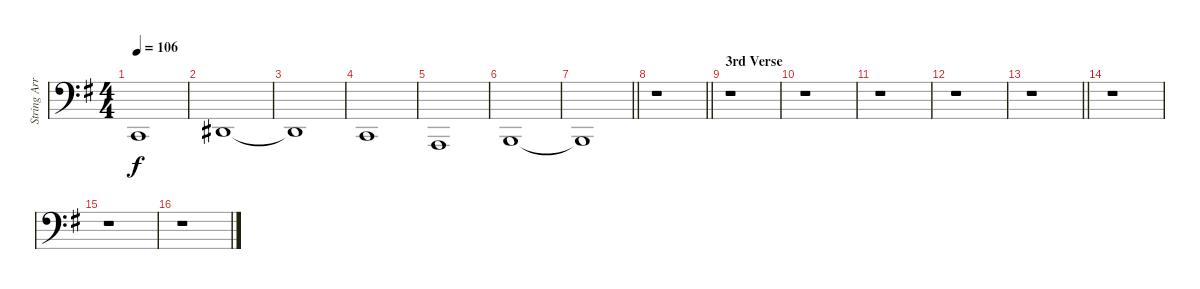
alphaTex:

\track ("String Arrangement (low)" "String Arr") {instrument stringensemble1}
\staff {score}
\tuning (G2 D2 A1 E1 B0) {hide}
\ts (4 4)
\tempo 106
\clef f4
\ks eminor
8.4.1{dy f} |
11.4.1 |
11.4{t}.1 |
8.4.1 |
5.4.1 |
7.4.1 |
\barLineRight lightlight
7.4{t}.1 |
\barLineRight lightlight
r.1 |
\section ("" "3rd Verse")
r.1 |
r.1 |
r.1 |
r.1 |
\barLineRight lightlight
r.1 |
r.1 |
r.1 |
r.1
